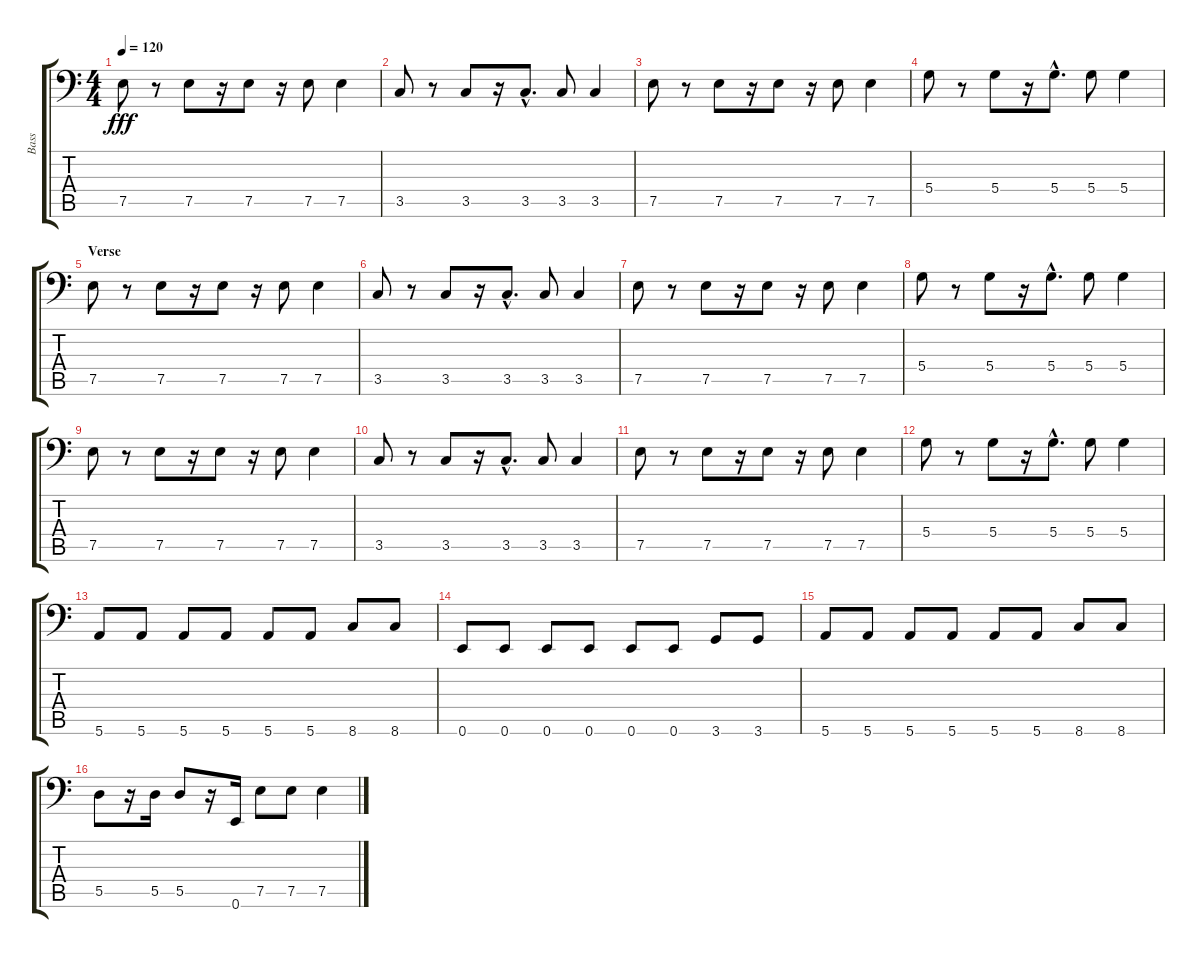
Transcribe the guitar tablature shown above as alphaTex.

\track ("Bass" "Bass") {instrument electricbassfinger}
\staff {score tabs}
\tuning (E3 B2 G2 D2 A1 E1) {hide}
\ts (4 4)
\tempo 120
\clef f4
\ks c
7.5.8{dy fff} r.8 7.5.8 r.16 7.5.8 r.16 7.5.8 7.5.4 |
3.5.8 r.8 3.5.8 r.16 3.5{hac}.8{d} 3.5.8 3.5.4 |
7.5.8 r.8 7.5.8 r.16 7.5.8 r.16 7.5.8 7.5.4 |
5.4.8 r.8 5.4.8 r.16 5.4{hac}.8{d} 5.4.8 5.4.4 |
\section ("" "Verse")
7.5.8 r.8 7.5.8 r.16 7.5.8 r.16 7.5.8 7.5.4 |
3.5.8 r.8 3.5.8 r.16 3.5{hac}.8{d} 3.5.8 3.5.4 |
7.5.8 r.8 7.5.8 r.16 7.5.8 r.16 7.5.8 7.5.4 |
5.4.8 r.8 5.4.8 r.16 5.4{hac}.8{d} 5.4.8 5.4.4 |
7.5.8 r.8 7.5.8 r.16 7.5.8 r.16 7.5.8 7.5.4 |
3.5.8 r.8 3.5.8 r.16 3.5{hac}.8{d} 3.5.8 3.5.4 |
7.5.8 r.8 7.5.8 r.16 7.5.8 r.16 7.5.8 7.5.4 |
5.4.8 r.8 5.4.8 r.16 5.4{hac}.8{d} 5.4.8 5.4.4 |
5.6.8 5.6.8 5.6.8 5.6.8 5.6.8 5.6.8 8.6.8 8.6.8 |
0.6.8 0.6.8 0.6.8 0.6.8 0.6.8 0.6.8 3.6.8 3.6.8 |
5.6.8 5.6.8 5.6.8 5.6.8 5.6.8 5.6.8 8.6.8 8.6.8 |
5.5.8 r.16 5.5.16 5.5.8 r.16 0.6.16 7.5.8 7.5.8 7.5.4
